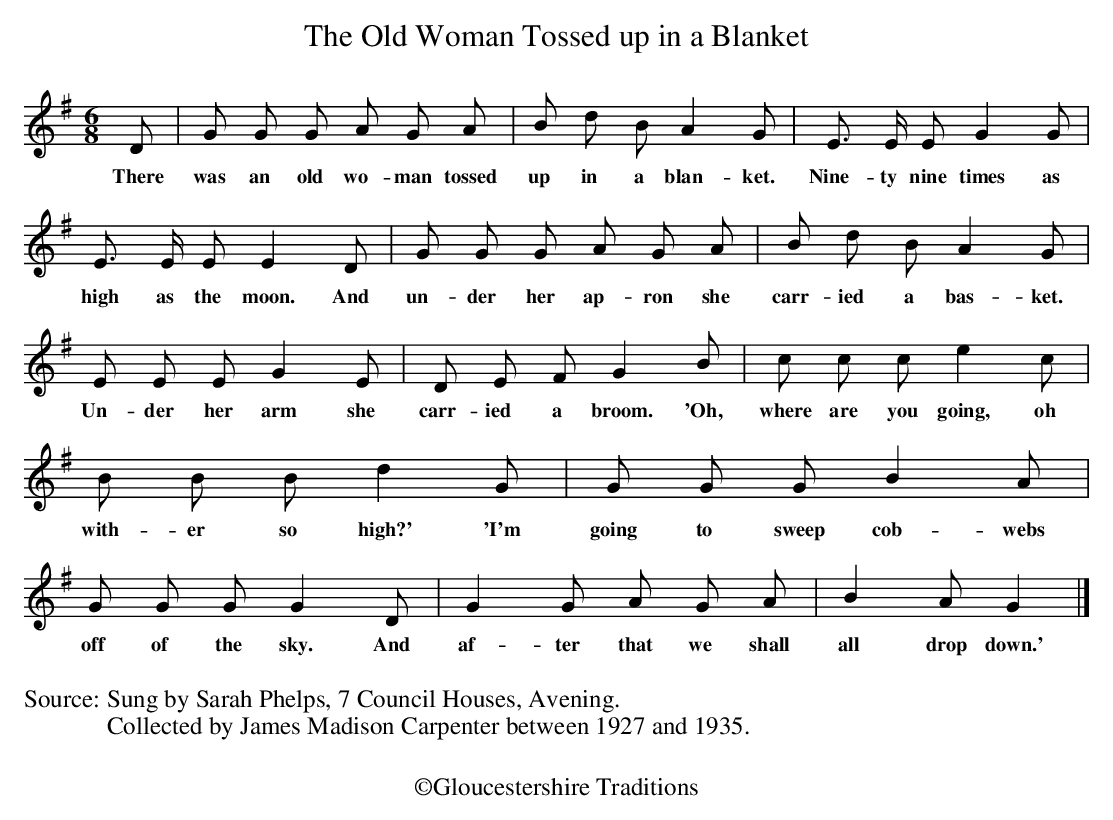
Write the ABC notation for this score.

X:1
T: The Old Woman Tossed up in a Blanket
M: 6/8
L:  1/8
K: G
D|G G G A G A|B d B A2 G|E> E E G2 G|
w:There was an old wo-man tossed up in a blan-ket. Nine-ty nine times as
E> E E E2 D|G G G A G A|B d B A2 G|
w:high as the moon.  And un-der her ap-ron she carr-ied a bas-ket.
E E E G2 E| D E F G2 B|c c c e2 c|
w:Un-der her arm she carr-ied a broom.  'Oh, where are you going, oh
B B B d2 G |G G G B2A|G G G G2 D|G2G A G A | B2  A G2|]
w:with-er so high?' 'I'm going to sweep cob-webs off of the sky. And af-ter that we shall all drop down.'
W:
